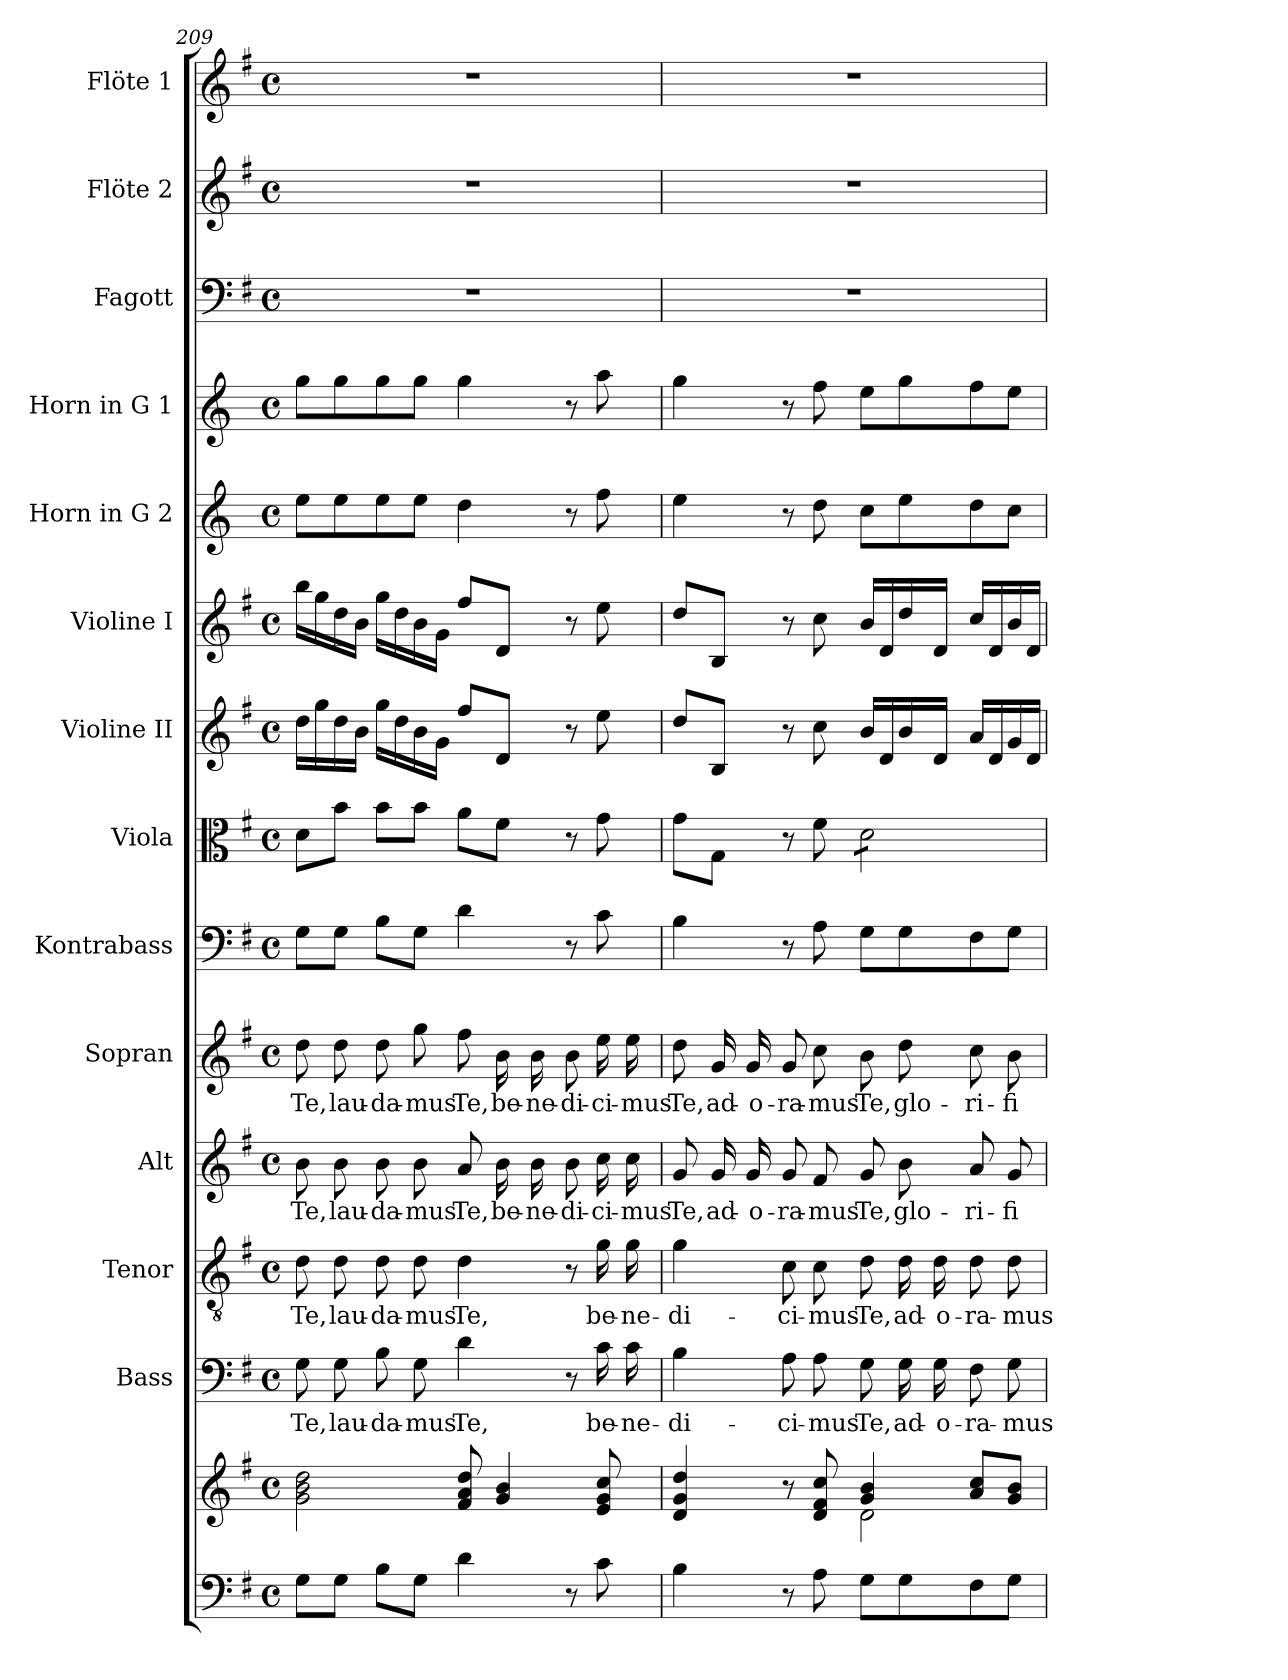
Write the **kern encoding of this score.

**kern	**kern	**kern	**text	**kern	**text	**kern	**text	**kern	**text	**kern	**kern	**kern	**kern	**kern	**kern	**kern	**kern	**kern
*part14	*part14	*part13	*part13	*part12	*part12	*part11	*part11	*part10	*part10	*part9	*part8	*part7	*part6	*part5	*part4	*part3	*part2	*part1
*staff15	*staff14	*staff13	*staff13	*staff12	*staff12	*staff11	*staff11	*staff10	*staff10	*staff9	*staff8	*staff7	*staff6	*staff5	*staff4	*staff3	*staff2	*staff1
*	*	*I"Bass	*	*I"Tenor	*	*I"Alt	*	*I"Sopran	*	*I"Kontrabass	*I"Viola	*I"Violine II	*I"Violine I	*I"Horn in G 2	*I"Horn in G 1	*I"Fagott	*I"Flöte 2	*I"Flöte 1
*	*	*I'B.	*	*I'T.	*	*I'A.	*	*I'S.	*	*I'Kb.	*I'Vla.	*I'Vl. II	*I'Vl. I	*	*	*I'Fg.	*I'Fl. 2	*I'Fl. 1
*clefF4	*clefG2	*clefF4	*	*clefGv2	*	*clefG2	*	*clefG2	*	*clefF4	*clefC3	*clefG2	*clefG2	*clefG2	*clefG2	*clefF4	*clefG2	*clefG2
*	*	*	*	*	*	*	*	*	*	*ITrd7c12	*	*	*	*ITrd3c5	*ITrd3c5	*	*	*
*k[f#]	*k[f#]	*k[f#]	*	*k[f#]	*	*k[f#]	*	*k[f#]	*	*k[f#]	*k[f#]	*k[f#]	*k[f#]	*k[f#]	*k[f#]	*k[f#]	*k[f#]	*k[f#]
*G:	*G:	*G:	*	*G:	*	*G:	*	*G:	*	*G:	*G:	*G:	*G:	*G:	*G:	*G:	*G:	*G:
*M4/4	*M4/4	*M4/4	*	*M4/4	*	*M4/4	*	*M4/4	*	*M4/4	*M4/4	*M4/4	*M4/4	*M4/4	*M4/4	*M4/4	*M4/4	*M4/4
*met(c)	*met(c)	*met(c)	*	*met(c)	*	*met(c)	*	*met(c)	*	*met(c)	*met(c)	*met(c)	*met(c)	*met(c)	*met(c)	*met(c)	*met(c)	*met(c)
=209	=209	=209	=209	=209	=209	=209	=209	=209	=209	=209	=209	=209	=209	=209	=209	=209	=209	=209
!	!	!	!LO:LY:b	!	!LO:LY:b	!	!LO:LY:b	!	!LO:LY:b	!	!	!	!	!	!	!	!	!
8G\L	2g\ 2b\ 2dd\	8G\	Te,	8d\	Te,	8b\	Te,	8dd\	Te,	8GG\L	8d\L	16dd\LL	16bb\LL	8b\L	8dd\L	1r	1r	1r
.	.	.	.	.	.	.	.	.	.	.	.	16gg\	16gg\	.	.	.	.	.
!	!	!	!LO:LY:b	!	!LO:LY:b	!	!LO:LY:b	!	!LO:LY:b	!	!	!	!	!	!	!	!	!
8G\J	.	8G\	lau-	8d\	lau-	8b\	lau-	8dd\	lau-	8GG\J	8b\J	16dd\	16dd\	8b\	8dd\	.	.	.
.	.	.	.	.	.	.	.	.	.	.	.	16b\JJ	16b\JJ	.	.	.	.	.
!	!	!	!LO:LY:b	!	!LO:LY:b	!	!LO:LY:b	!	!LO:LY:b	!	!	!	!	!	!	!	!	!
8B\L	.	8B\	-da-	8d\	-da-	8b\	-da-	8dd\	-da-	8BB\L	8b\L	16gg\LL	16gg\LL	8b\	8dd\	.	.	.
.	.	.	.	.	.	.	.	.	.	.	.	16dd\	16dd\	.	.	.	.	.
!	!	!	!LO:LY:b	!	!LO:LY:b	!	!LO:LY:b	!	!LO:LY:b	!	!	!	!	!	!	!	!	!
8G\J	.	8G\	-mus	8d\	-mus	8b\	-mus	8gg\	-mus	8GG\J	8b\J	16b\	16b\	8b\J	8dd\J	.	.	.
.	.	.	.	.	.	.	.	.	.	.	.	16g\JJ	16g\JJ	.	.	.	.	.
!	!	!	!LO:LY:b	!	!LO:LY:b	!	!LO:LY:b	!	!LO:LY:b	!	!	!	!	!	!	!	!	!
4d\	8f#/ 8a/ 8dd/	4d\	Te,	4d\	Te,	8a/	Te,	8ff#\	Te,	4D\	8a\L	8ff#/L	8ff#/L	4a\	4dd\	.	.	.
!	!	!	!	!	!	!	!LO:LY:b	!	!LO:LY:b	!	!	!	!	!	!	!	!	!
.	4g/ 4b/	.	.	.	.	16b\	be-	16b\	be-	.	8f#\J	8d/J	8d/J	.	.	.	.	.
!	!	!	!	!	!	!	!LO:LY:b	!	!LO:LY:b	!	!	!	!	!	!	!	!	!
.	.	.	.	.	.	16b\	-ne-	16b\	-ne-	.	.	.	.	.	.	.	.	.
!	!	!	!	!	!	!	!LO:LY:b	!	!LO:LY:b	!	!	!	!	!	!	!	!	!
8r	.	8r	.	8r	.	8b\	-di-	8b\	-di-	8r	8r	8r	8r	8r	8r	.	.	.
!	!	!	!LO:LY:b	!	!LO:LY:b	!	!LO:LY:b	!	!LO:LY:b	!	!	!	!	!	!	!	!	!
8c\	8e/ 8g/ 8cc/	16c\	be-	16g\	be-	16cc\	-ci-	16ee\	-ci-	8C\	8g\	8ee\	8ee\	8cc\	8ee\	.	.	.
!	!	!	!LO:LY:b	!	!LO:LY:b	!	!LO:LY:b	!	!LO:LY:b	!	!	!	!	!	!	!	!	!
.	.	16c\	-ne-	16g\	-ne-	16cc\	-mus	16ee\	-mus	.	.	.	.	.	.	.	.	.
!!LO:PB:g=z
=210	=210	=210	=210	=210	=210	=210	=210	=210	=210	=210	=210	=210	=210	=210	=210	=210	=210	=210
*	*^	*	*	*	*	*	*	*	*	*	*	*	*	*	*	*	*	*
!	!	!	!	!LO:LY:b	!	!LO:LY:b	!	!LO:LY:b	!	!LO:LY:b	!	!	!	!	!	!	!	!	!
4B\	4d/ 4g/ 4dd/	2ryy	4B\	-di-	4g\	-di-	8g/	Te,	8dd\	Te,	4BB\	8g\L	8dd/L	8dd/L	4b\	4dd\	1r	1r	1r
!	!	!	!	!	!	!	!	!LO:LY:b	!	!LO:LY:b	!	!	!	!	!	!	!	!	!
.	.	.	.	.	.	.	16g/	ad-	16g/	ad-	.	8G\J	8B/J	8B/J	.	.	.	.	.
!	!	!	!	!	!	!	!	!LO:LY:b	!	!LO:LY:b	!	!	!	!	!	!	!	!	!
.	.	.	.	.	.	.	16g/	-o-	16g/	-o-	.	.	.	.	.	.	.	.	.
!	!	!	!	!LO:LY:b	!	!LO:LY:b	!	!LO:LY:b	!	!LO:LY:b	!	!	!	!	!	!	!	!	!
8r	8r	.	8A\	-ci-	8c\	-ci-	8g/	-ra-	8g/	-ra-	8r	8r	8r	8r	8r	8r	.	.	.
!	!	!	!	!LO:LY:b	!	!LO:LY:b	!	!LO:LY:b	!	!LO:LY:b	!	!	!	!	!	!	!	!	!
8A\	8d/ 8f#/ 8cc/	.	8A\	-mus	8c\	-mus	8f#/	-mus	8cc\	-mus	8AA\	8f#\	8cc\	8cc\	8a\	8cc\	.	.	.
!	!	!	!	!LO:LY:b	!	!LO:LY:b	!	!LO:LY:b	!	!LO:LY:b	!	!	!	!	!	!	!	!	!
*	*	*	*	*	*	*	*	*	*	*	*	*tremolo	*	*	*	*	*	*	*
8G\L	4g/ 4b/	2d\	8G\	Te,	8d\	Te,	8g/	Te,	8b\	Te,	8GG\L	8d\L	16b/LL	16b/LL	8g\L	8b\L	.	.	.
.	.	.	.	.	.	.	.	.	.	.	.	.	16d/	16d/	.	.	.	.	.
!	!	!	!	!LO:LY:b	!	!LO:LY:b	!	!LO:LY:b	!	!LO:LY:b	!	!	!	!	!	!	!	!	!
8G\	.	.	16G\	ad-	16d\	ad-	8b\	glo-	8dd\	glo-	8GG\	8d\	16b/	16dd/	8b\	8dd\	.	.	.
!	!	!	!	!LO:LY:b	!	!LO:LY:b	!	!	!	!	!	!	!	!	!	!	!	!	!
.	.	.	16G\	-o-	16d\	-o-	.	.	.	.	.	.	16d/JJ	16d/JJ	.	.	.	.	.
!	!	!	!	!LO:LY:b	!	!LO:LY:b	!	!LO:LY:b	!	!LO:LY:b	!	!	!	!	!	!	!	!	!
8F#\	8a/ 8cc/L	.	8F#\	-ra-	8d\	-ra-	8a/	-ri-	8cc\	-ri-	8FF#\	8d\	16a/LL	16cc/LL	8a\	8cc\	.	.	.
.	.	.	.	.	.	.	.	.	.	.	.	.	16d/	16d/	.	.	.	.	.
!	!	!	!	!LO:LY:b	!	!LO:LY:b	!	!LO:LY:b	!	!LO:LY:b	!	!	!	!	!	!	!	!	!
8G\J	8g/ 8b/J	.	8G\	-mus	8d\	-mus	8g/	-fi-	8b\	-fi-	8GG\J	8d\J	16g/	16b/	8g\J	8b\J	.	.	.
*	*	*	*	*	*	*	*	*	*	*	*	*Xtremolo	*	*	*	*	*	*	*
.	.	.	.	.	.	.	.	.	.	.	.	.	16d/JJ	16d/JJ	.	.	.	.	.
*	*v	*v	*	*	*	*	*	*	*	*	*	*	*	*	*	*	*	*	*
=	=	=	=	=	=	=	=	=	=	=	=	=	=	=	=	=	=	=
*-	*-	*-	*-	*-	*-	*-	*-	*-	*-	*-	*-	*-	*-	*-	*-	*-	*-	*-
